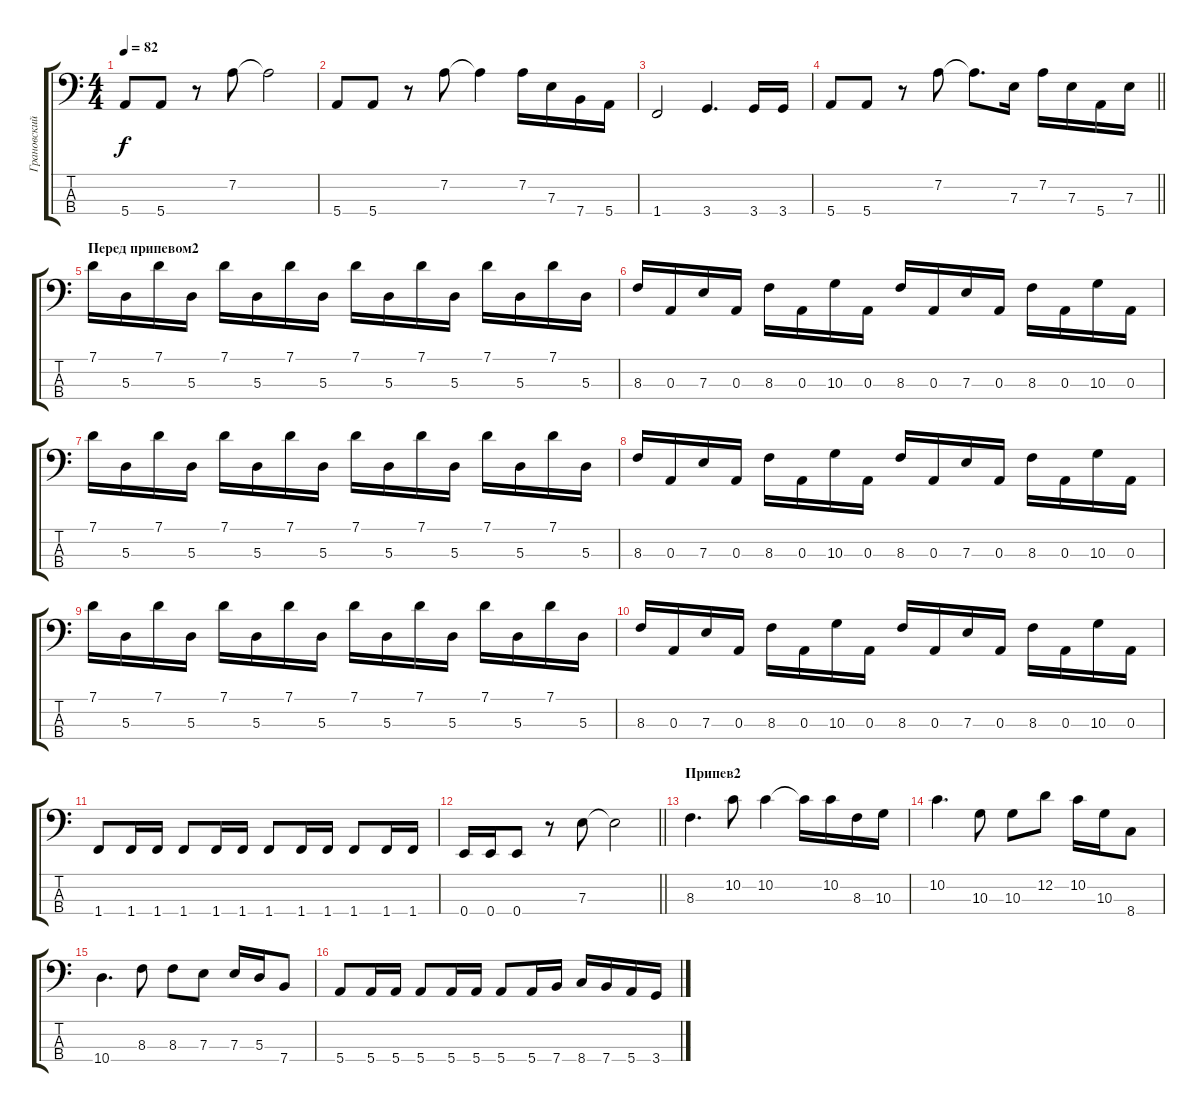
\track ("Грановский" "Грановский") {instrument electricbassfinger}
\staff {score tabs}
\tuning (G2 D2 A1 E1) {hide}
\ts (4 4)
\tempo 82
\clef f4
\ks c
5.4.8{dy f} 5.4.8 r.8 7.2.8 7.2{t}.2 |
5.4.8 5.4.8 r.8 7.2.8 7.2{t}.4 7.2.16 7.3.16 7.4.16 5.4.16 |
1.4.2 3.4.4{d} 3.4.16 3.4.16 |
\barLineRight lightlight
5.4.8 5.4.8 r.8 7.2.8 7.2{t}.8{d} 7.3.16 7.2.16 7.3.16 5.4.16 7.3.16 |
\section ("" "Перед припевом2")
7.1.16 5.3.16 7.1.16 5.3.16 7.1.16 5.3.16 7.1.16 5.3.16 7.1.16 5.3.16 7.1.16 5.3.16 7.1.16 5.3.16 7.1.16 5.3.16 |
8.3.16 0.3.16 7.3.16 0.3.16 8.3.16 0.3.16 10.3.16 0.3.16 8.3.16 0.3.16 7.3.16 0.3.16 8.3.16 0.3.16 10.3.16 0.3.16 |
7.1.16 5.3.16 7.1.16 5.3.16 7.1.16 5.3.16 7.1.16 5.3.16 7.1.16 5.3.16 7.1.16 5.3.16 7.1.16 5.3.16 7.1.16 5.3.16 |
8.3.16 0.3.16 7.3.16 0.3.16 8.3.16 0.3.16 10.3.16 0.3.16 8.3.16 0.3.16 7.3.16 0.3.16 8.3.16 0.3.16 10.3.16 0.3.16 |
7.1.16 5.3.16 7.1.16 5.3.16 7.1.16 5.3.16 7.1.16 5.3.16 7.1.16 5.3.16 7.1.16 5.3.16 7.1.16 5.3.16 7.1.16 5.3.16 |
8.3.16 0.3.16 7.3.16 0.3.16 8.3.16 0.3.16 10.3.16 0.3.16 8.3.16 0.3.16 7.3.16 0.3.16 8.3.16 0.3.16 10.3.16 0.3.16 |
1.4.8 1.4.16 1.4.16 1.4.8 1.4.16 1.4.16 1.4.8 1.4.16 1.4.16 1.4.8 1.4.16 1.4.16 |
\barLineRight lightlight
0.4.16 0.4.16 0.4.8 r.8 7.3.8 7.3{t}.2 |
\section ("" "Припев2")
8.3.4{d} 10.2.8 10.2.4 10.2{t}.16 10.2.16 8.3.16 10.3.16 |
10.2.4{d} 10.3.8 10.3.8 12.2.8 10.2.16 10.3.16 8.4.8 |
10.4.4{d} 8.3.8 8.3.8 7.3.8 7.3.16 5.3.16 7.4.8 |
5.4.8 5.4.16 5.4.16 5.4.8 5.4.16 5.4.16 5.4.8 5.4.16 7.4.16 8.4.16 7.4.16 5.4.16 3.4.16
